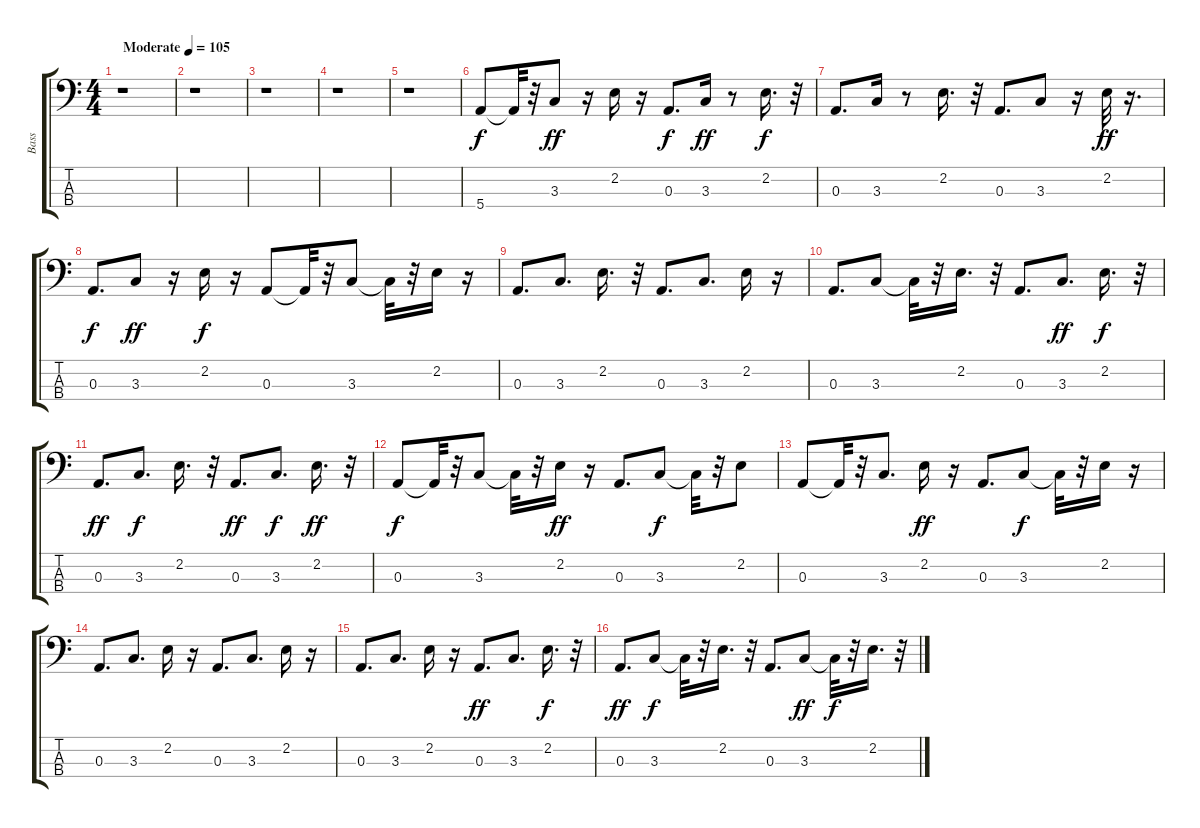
\track ("Bass" "Bass") {instrument electricbassfinger}
\staff {score tabs}
\tuning (G2 D2 A1 E1) {hide}
\ts (4 4)
\tempo (105 "Moderate")
\clef f4
\ks c
r.1{dy f instrument electricbassfinger} |
r.1 |
r.1 |
r.1 |
r.1 |
5.4.8 5.4{t}.32 r.32 3.3.8{dy ff} r.16 2.2.16 r.16 0.3.8{d dy f} 3.3.16{dy ff} r.8 2.2.16{d dy f} r.32 |
0.3.8{d} 3.3.16 r.8 2.2.16{d} r.32 0.3.8{d} 3.3.8 r.16 2.2.32{dy ff} r.16{d} |
0.3.8{d dy f} 3.3.8{dy ff} r.16 2.2.16{dy f} r.16 0.3.8 0.3{t}.32 r.32 3.3.8 3.3{t}.32 r.32 2.2.16 r.16 |
0.3.8{d} 3.3.8{d} 2.2.16{d} r.32 0.3.8{d} 3.3.8{d} 2.2.16 r.16 |
0.3.8{d} 3.3.8 3.3{t}.32 r.32 2.2.16{d} r.32 0.3.8{d} 3.3.8{d dy ff} 2.2.16{d dy f} r.32 |
0.3.8{d dy ff} 3.3.8{d dy f} 2.2.16{d} r.32 0.3.8{d dy ff} 3.3.8{d dy f} 2.2.16{d dy ff} r.32 |
0.3.8{dy f} 0.3{t}.32 r.32 3.3.8 3.3{t}.32 r.32 2.2.16{dy ff} r.16 0.3.8{d} 3.3.8{dy f} 3.3{t}.32 r.32 2.2.8 |
0.3.8 0.3{t}.32 r.32 3.3.8{d} 2.2.16{dy ff} r.16 0.3.8{d} 3.3.8{dy f} 3.3{t}.32 r.32 2.2.16 r.16 |
0.3.8{d} 3.3.8{d} 2.2.16 r.16 0.3.8{d} 3.3.8{d} 2.2.16 r.16 |
0.3.8{d} 3.3.8{d} 2.2.16 r.16 0.3.8{d dy ff} 3.3.8{d} 2.2.16{d dy f} r.32 |
0.3.8{d dy ff} 3.3.8{dy f} 3.3{t}.32 r.32 2.2.16{d} r.32 0.3.8{d} 3.3.8{dy ff} 3.3{t}.32{dy f} r.32 2.2.16{d} r.32
